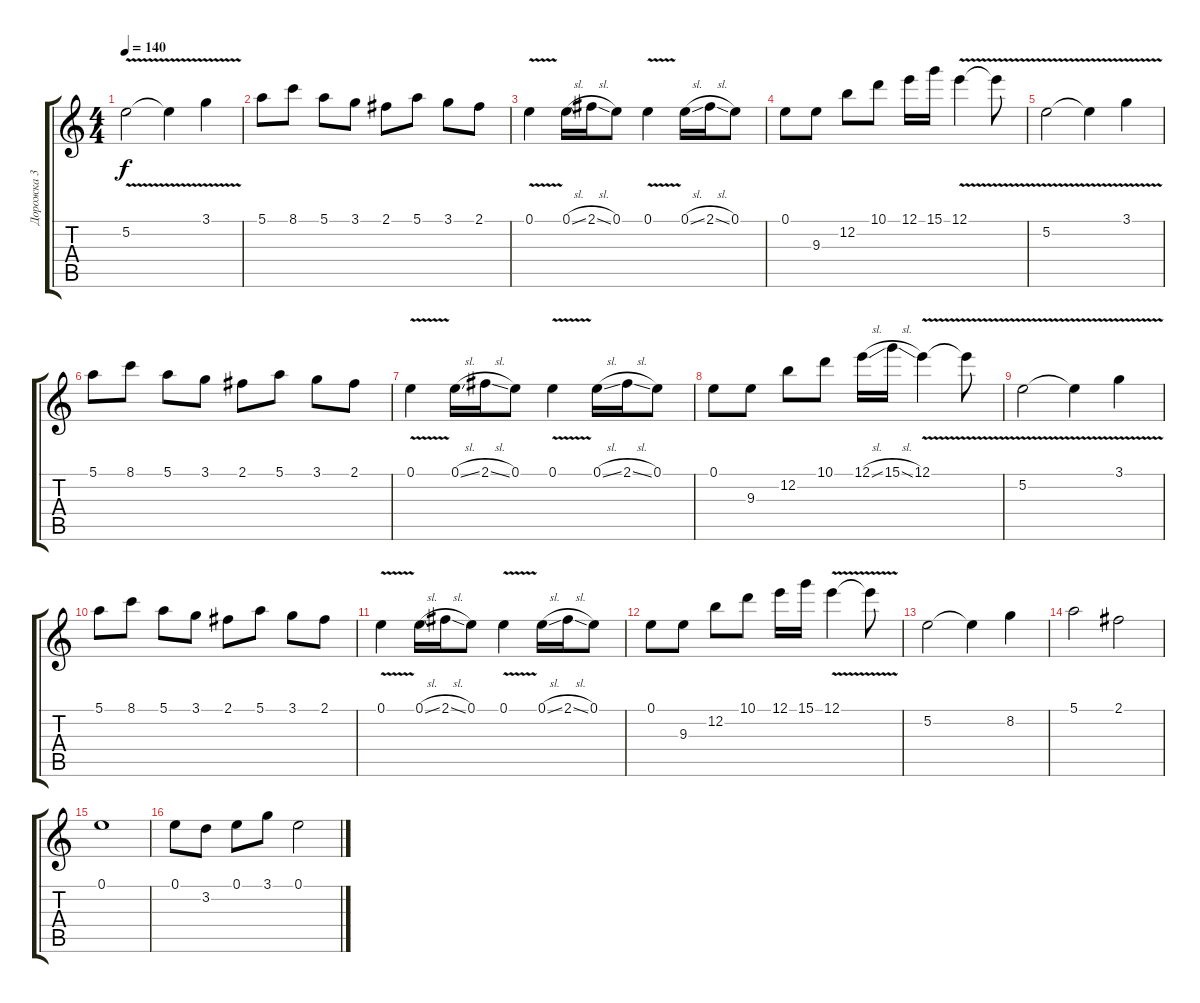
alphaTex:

\track ("Дорожка 3" "Дорожка 3") {instrument piccolo}
\staff {score tabs}
\tuning (E5 B4 G4 D4 A3 E3) {hide}
\ts (4 4)
\tempo 140
\clef g2
\ks c
5.2{v}.2{dy f} 5.2{t}.4 3.1{v}.4 |
5.1.8 8.1.8 5.1.8 3.1.8 2.1.8 5.1.8 3.1.8 2.1.8 |
0.1{v}.4 0.1{sl}.16 2.1{sl}.16 0.1.8 0.1{v}.4 0.1{sl}.16 2.1{sl}.16 0.1.8 |
0.1.8 9.3.8 12.2.8 10.1.8 12.1.16 15.1.16 12.1{v}.4 12.1{t}.8 |
5.2{v}.2 5.2{t}.4 3.1{v}.4 |
5.1.8 8.1.8 5.1.8 3.1.8 2.1.8 5.1.8 3.1.8 2.1.8 |
0.1{v}.4 0.1{sl}.16 2.1{sl}.16 0.1.8 0.1{v}.4 0.1{sl}.16 2.1{sl}.16 0.1.8 |
0.1.8 9.3.8 12.2.8 10.1.8 12.1{sl}.16 15.1{sl}.16 12.1{v}.4 12.1{t}.8 |
5.2{v}.2 5.2{t}.4 3.1{v}.4 |
5.1.8 8.1.8 5.1.8 3.1.8 2.1.8 5.1.8 3.1.8 2.1.8 |
0.1{v}.4 0.1{sl}.16 2.1{sl}.16 0.1.8 0.1{v}.4 0.1{sl}.16 2.1{sl}.16 0.1.8 |
0.1.8 9.3.8 12.2.8 10.1.8 12.1.16 15.1.16 12.1{v}.4 12.1{t}.8 |
5.2.2 5.2{t}.4 8.2.4 |
5.1.2 2.1.2 |
0.1.1 |
0.1.8 3.2.8 0.1.8 3.1.8 0.1.2
